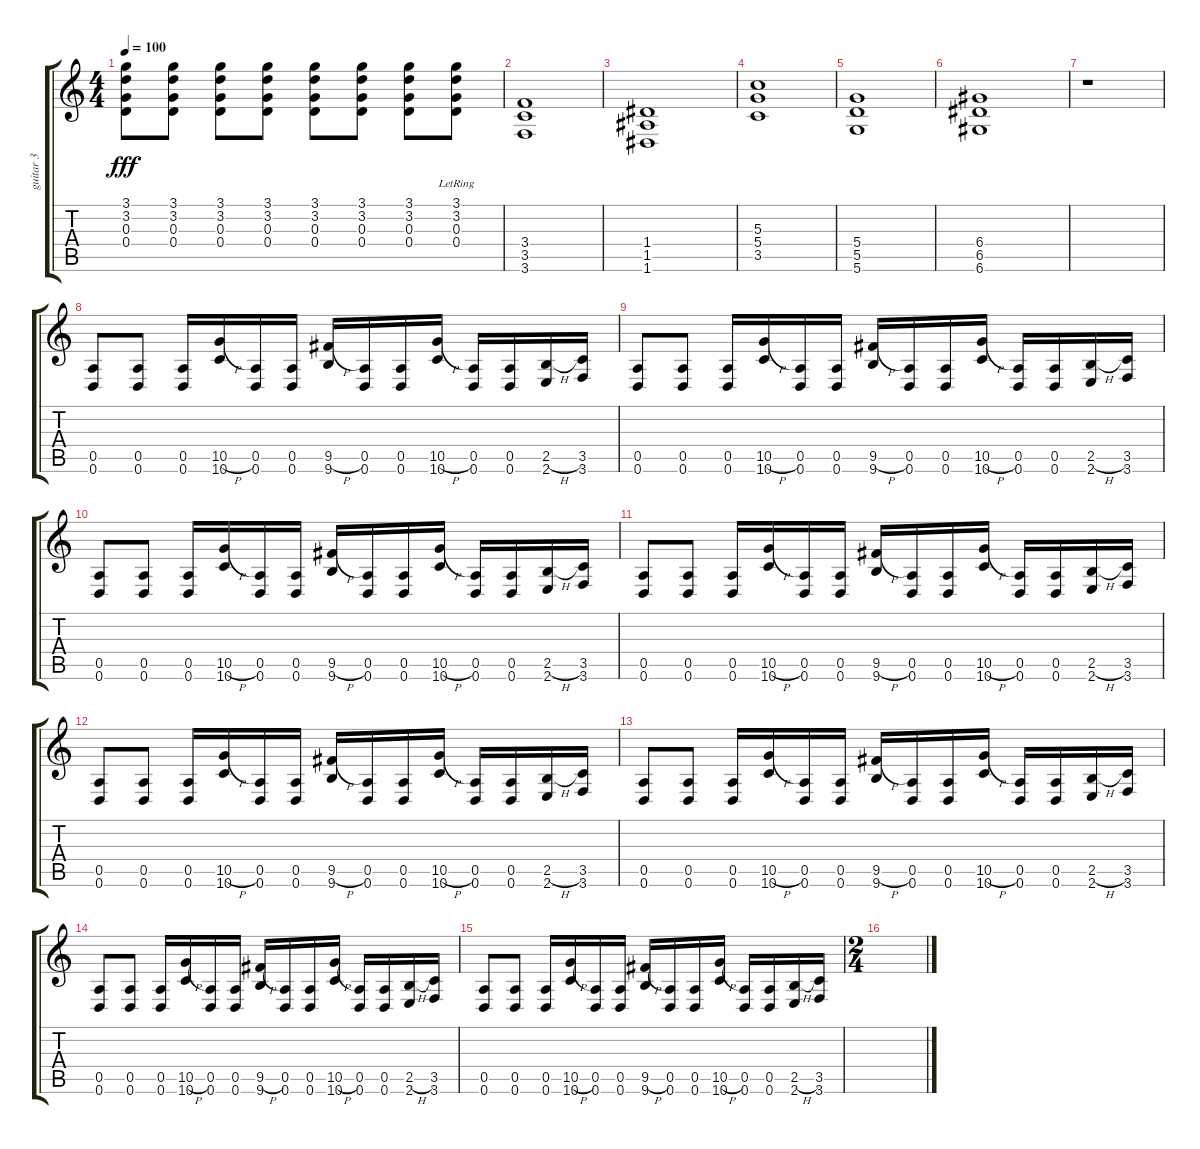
\track ("guitar 3" "guitar 3") {instrument distortionguitar}
\staff {score tabs}
\tuning (E4 B3 G3 D3 A2 D2) {hide}
\ts (4 4)
\tempo 100
\clef g2
\ks c
(3.1 3.2 0.3 0.4).8{dy fff} (3.1 3.2 0.3 0.4).8 (3.1 3.2 0.3 0.4).8 (3.1 3.2 0.3 0.4).8 (3.1 3.2 0.3 0.4).8 (3.1 3.2 0.3 0.4).8 (3.1 3.2 0.3 0.4).8 (3.1{lr} 3.2{lr} 0.3{lr} 0.4{lr}).8 |
(3.4 3.5 3.6).1 |
(1.4 1.5 1.6).1 |
(5.3 5.4 3.5).1 |
(5.4 5.5 5.6).1 |
(6.4 6.5 6.6).1 |
r.1 |
(0.5 0.6).8{volume 12 instrument distortionguitar} (0.5 0.6).8 (0.5 0.6).16 (10.5{h} 10.6).16 (0.5 0.6).16 (0.5 0.6).16 (9.5{h} 9.6).16 (0.5 0.6).16 (0.5 0.6).16 (10.5{h} 10.6).16 (0.5 0.6).16 (0.5 0.6).16 (2.5{h} 2.6).16 (3.5 3.6).16 |
(0.5 0.6).8 (0.5 0.6).8 (0.5 0.6).16 (10.5{h} 10.6).16 (0.5 0.6).16 (0.5 0.6).16 (9.5{h} 9.6).16 (0.5 0.6).16 (0.5 0.6).16 (10.5{h} 10.6).16 (0.5 0.6).16 (0.5 0.6).16 (2.5{h} 2.6).16 (3.5 3.6).16 |
(0.5 0.6).8 (0.5 0.6).8 (0.5 0.6).16 (10.5{h} 10.6).16 (0.5 0.6).16 (0.5 0.6).16 (9.5{h} 9.6).16 (0.5 0.6).16 (0.5 0.6).16 (10.5{h} 10.6).16 (0.5 0.6).16 (0.5 0.6).16 (2.5{h} 2.6).16 (3.5 3.6).16 |
(0.5 0.6).8 (0.5 0.6).8 (0.5 0.6).16 (10.5{h} 10.6).16 (0.5 0.6).16 (0.5 0.6).16 (9.5{h} 9.6).16 (0.5 0.6).16 (0.5 0.6).16 (10.5{h} 10.6).16 (0.5 0.6).16 (0.5 0.6).16 (2.5{h} 2.6).16 (3.5 3.6).16 |
(0.5 0.6).8 (0.5 0.6).8 (0.5 0.6).16 (10.5{h} 10.6).16 (0.5 0.6).16 (0.5 0.6).16 (9.5{h} 9.6).16 (0.5 0.6).16 (0.5 0.6).16 (10.5{h} 10.6).16 (0.5 0.6).16 (0.5 0.6).16 (2.5{h} 2.6).16 (3.5 3.6).16 |
(0.5 0.6).8 (0.5 0.6).8 (0.5 0.6).16 (10.5{h} 10.6).16 (0.5 0.6).16 (0.5 0.6).16 (9.5{h} 9.6).16 (0.5 0.6).16 (0.5 0.6).16 (10.5{h} 10.6).16 (0.5 0.6).16 (0.5 0.6).16 (2.5{h} 2.6).16 (3.5 3.6).16 |
(0.5 0.6).8 (0.5 0.6).8 (0.5 0.6).16 (10.5{h} 10.6).16 (0.5 0.6).16 (0.5 0.6).16 (9.5{h} 9.6).16 (0.5 0.6).16 (0.5 0.6).16 (10.5{h} 10.6).16 (0.5 0.6).16 (0.5 0.6).16 (2.5{h} 2.6).16 (3.5 3.6).16 |
(0.5 0.6).8 (0.5 0.6).8 (0.5 0.6).16 (10.5{h} 10.6).16 (0.5 0.6).16 (0.5 0.6).16 (9.5{h} 9.6).16 (0.5 0.6).16 (0.5 0.6).16 (10.5{h} 10.6).16 (0.5 0.6).16 (0.5 0.6).16 (2.5{h} 2.6).16 (3.5 3.6).16 |
\ts (2 4)
